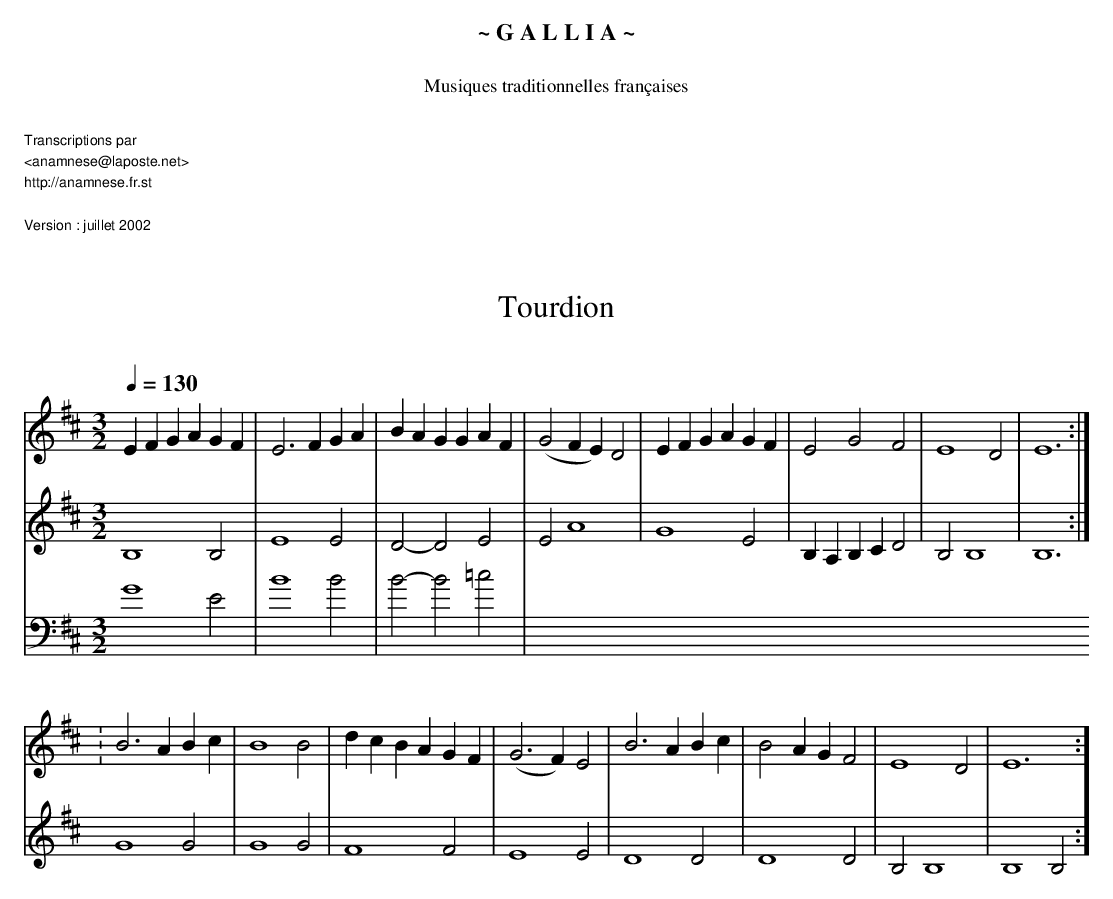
X:1
T:Tourdion
O:
M:3/2
L:1/4
Q:1/4=130
K:D
V:1
EFGAGF | E3 FGA | BAG GAF | (G2FE)D2 | EFGAGF | E2G2F2 | E4 D2 | E6 :|
: B3 ABc | B4 B2 | dcBAGF | (G3F) E2 | B3 ABc | B2A GF2 | E4 D2 | E6 :]
V:2
B,4 B,2 | E4 E2 | D2-D2 E2 | E2 A4 | G4 E2 | B,A,B,CD2 | B,2 B,4 | B,6 :|
G4 G2 | G4 G2 | F4 F2 | E4 E2 | D4 D2 | D4 D2 | B,2 B,4 | B,4 B,2 :]
V:3
K:D bass
G4 E2 | B4 B2 | B2-B2 =c2 |
